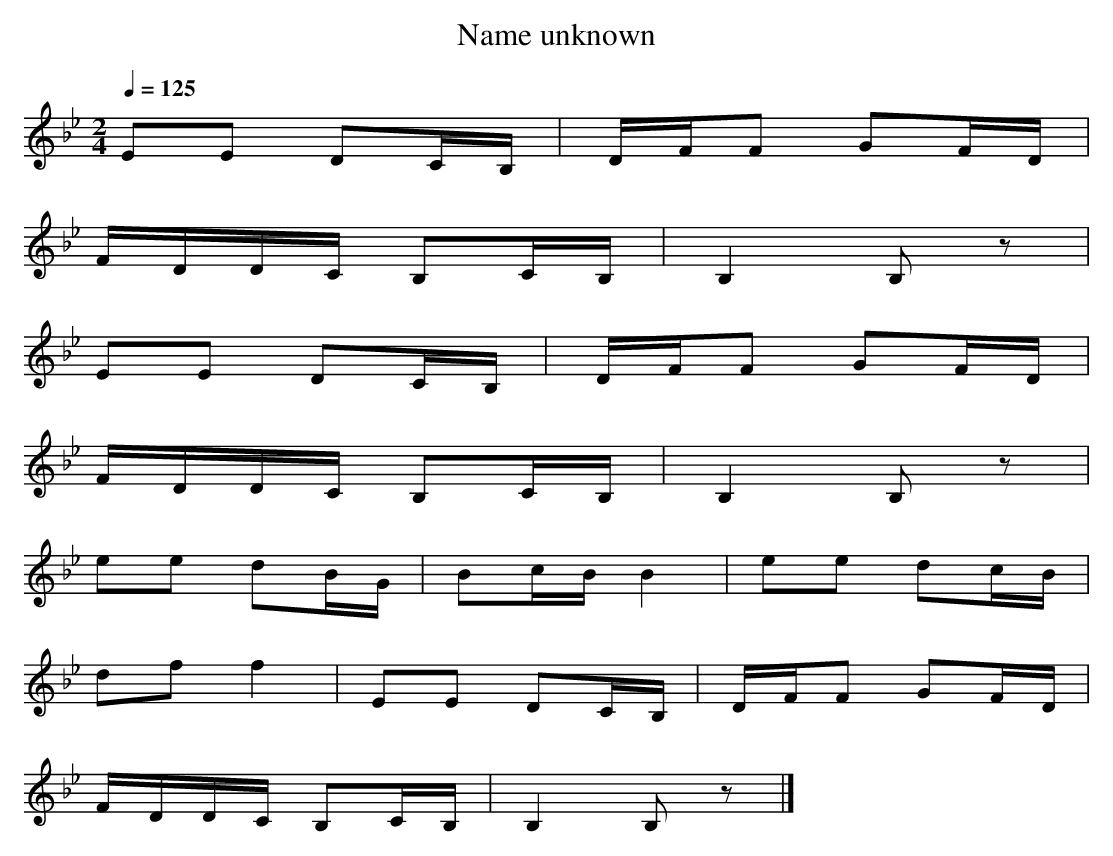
X:1
T: Name unknown
M: 2/4
L: 1/8
Q: 1/4=125
K: Bb % 2 flats
V: 1
EE DC/B,/ | D/F/F GF/D/ |
F/D/D/C/ B,C/B,/ | B,2 B,z |
EE DC/B,/ | D/F/F GF/D/ |
F/D/D/C/ B,C/B,/ | B,2 B,z |
ee dB/G/ | Bc/B/ B2 | ee dc/B/ |
df f2 | EE DC/B,/ | D/F/F GF/D/ |
F/D/D/C/ B,C/B,/ | B,2 B,z |]
